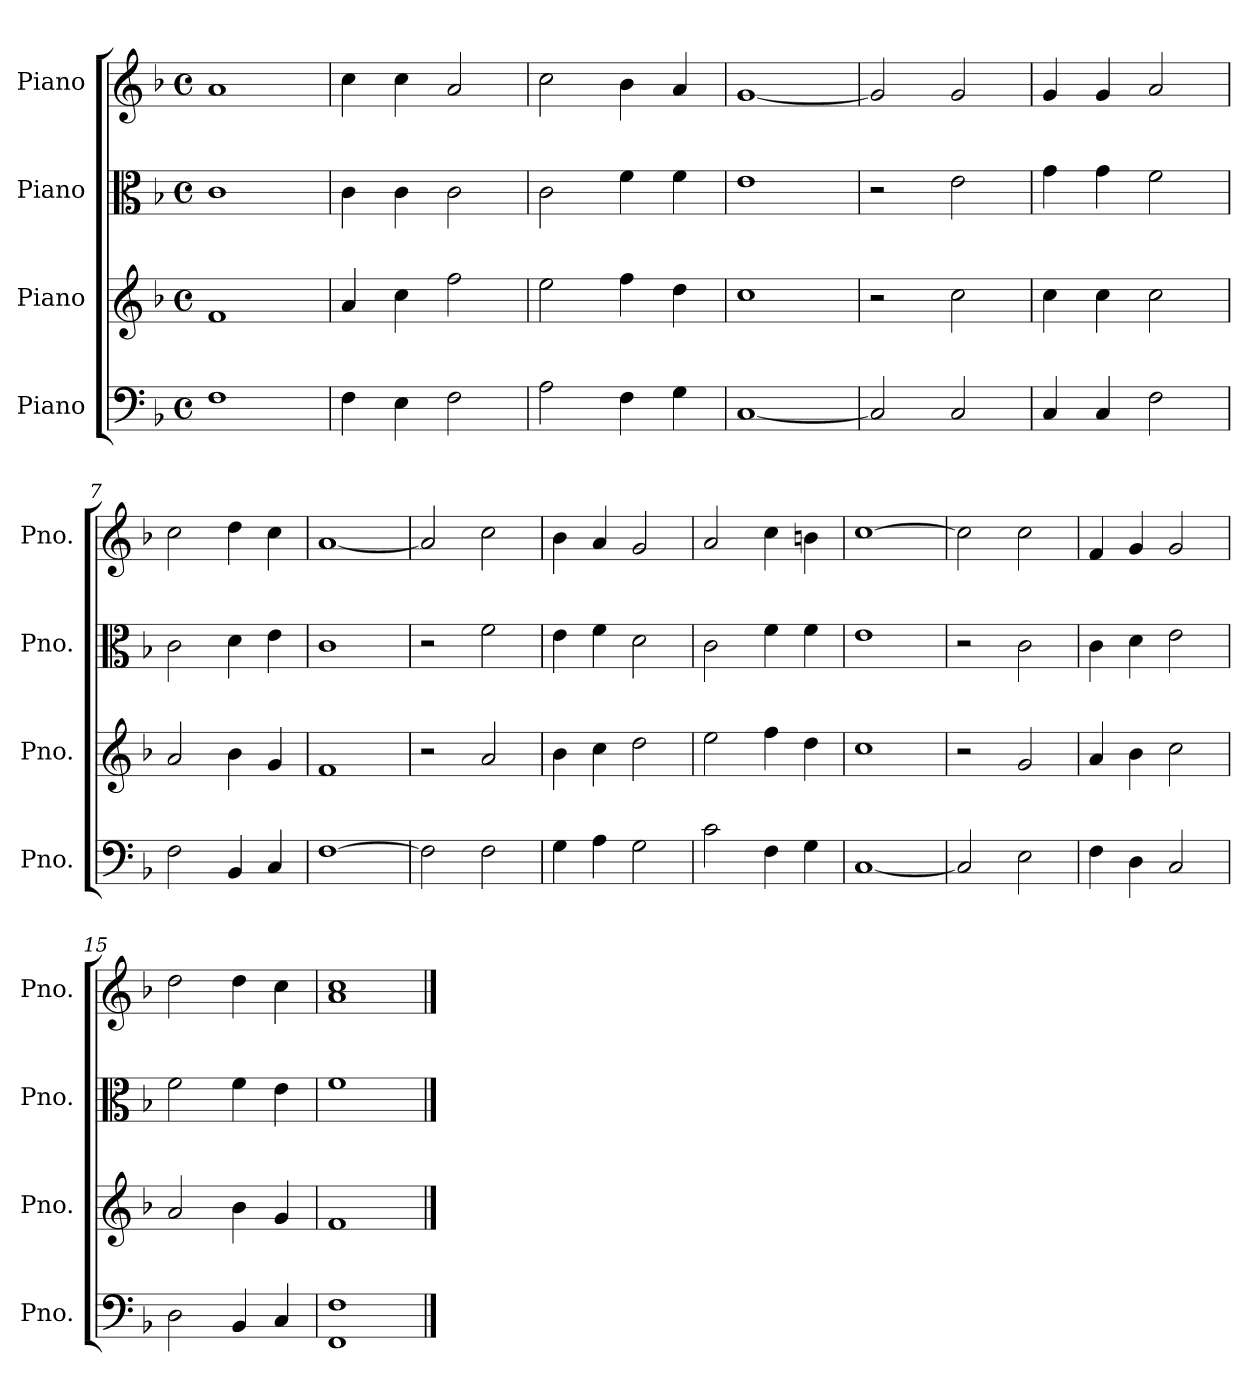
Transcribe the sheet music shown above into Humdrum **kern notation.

**kern	**kern	**kern	**kern
*part4	*part3	*part2	*part1
*staff4	*staff3	*staff2	*staff1
*I"Piano	*I"Piano	*I"Piano	*I"Piano
*I'Pno.	*I'Pno.	*I'Pno.	*I'Pno.
*clefF4	*clefG2	*clefC3	*clefG2
*k[b-]	*k[b-]	*k[b-]	*k[b-]
*M4/4	*M4/4	*M4/4	*M4/4
*met(c)	*met(c)	*met(c)	*met(c)
*MM160	*MM160	*MM160	*MM160
=1	=1	=1	=1
1F	1f	1c	1a
=2	=2	=2	=2
4F\	4a/	4c\	4cc\
4E\	4cc\	4c\	4cc\
2F\	2ff\	2c\	2a/
=3	=3	=3	=3
2A\	2ee\	2c\	2cc\
4F\	4ff\	4f\	4b-\
4G\	4dd\	4f\	4a/
=4	=4	=4	=4
[1C	1cc	1e	[1g
=5	=5	=5	=5
2C/]	2r	2r	2g/]
2C/	2cc\	2e\	2g/
=6	=6	=6	=6
4C/	4cc\	4g\	4g/
4C/	4cc\	4g\	4g/
2F\	2cc\	2f\	2a/
=7	=7	=7	=7
2F\	2a/	2c\	2cc\
4BB-/	4b-\	4d\	4dd\
4C/	4g/	4e\	4cc\
=8	=8	=8	=8
[1F	1f	1c	[1a
=9	=9	=9	=9
2F\]	2r	2r	2a/]
2F\	2a/	2f\	2cc\
=10	=10	=10	=10
4G\	4b-\	4e\	4b-\
4A\	4cc\	4f\	4a/
2G\	2dd\	2d\	2g/
=11	=11	=11	=11
2c\	2ee\	2c\	2a/
4F\	4ff\	4f\	4cc\
4G\	4dd\	4f\	4bn\
=12	=12	=12	=12
[1C	1cc	1e	[1cc
!!LO:LB:g=z
=13	=13	=13	=13
2C/]	2r	2r	2cc\]
2E\	2g/	2c\	2cc\
=14	=14	=14	=14
4F\	4a/	4c\	4f/
4D\	4b-\	4d\	4g/
2C/	2cc\	2e\	2g/
=15	=15	=15	=15
2D\	2a/	2f\	2dd\
4BB-/	4b-\	4f\	4dd\
4C/	4g/	4e\	4cc\
=16	=16	=16	=16
1FF 1F	1f	1f	1a 1cc
==	==	==	==
*-	*-	*-	*-
